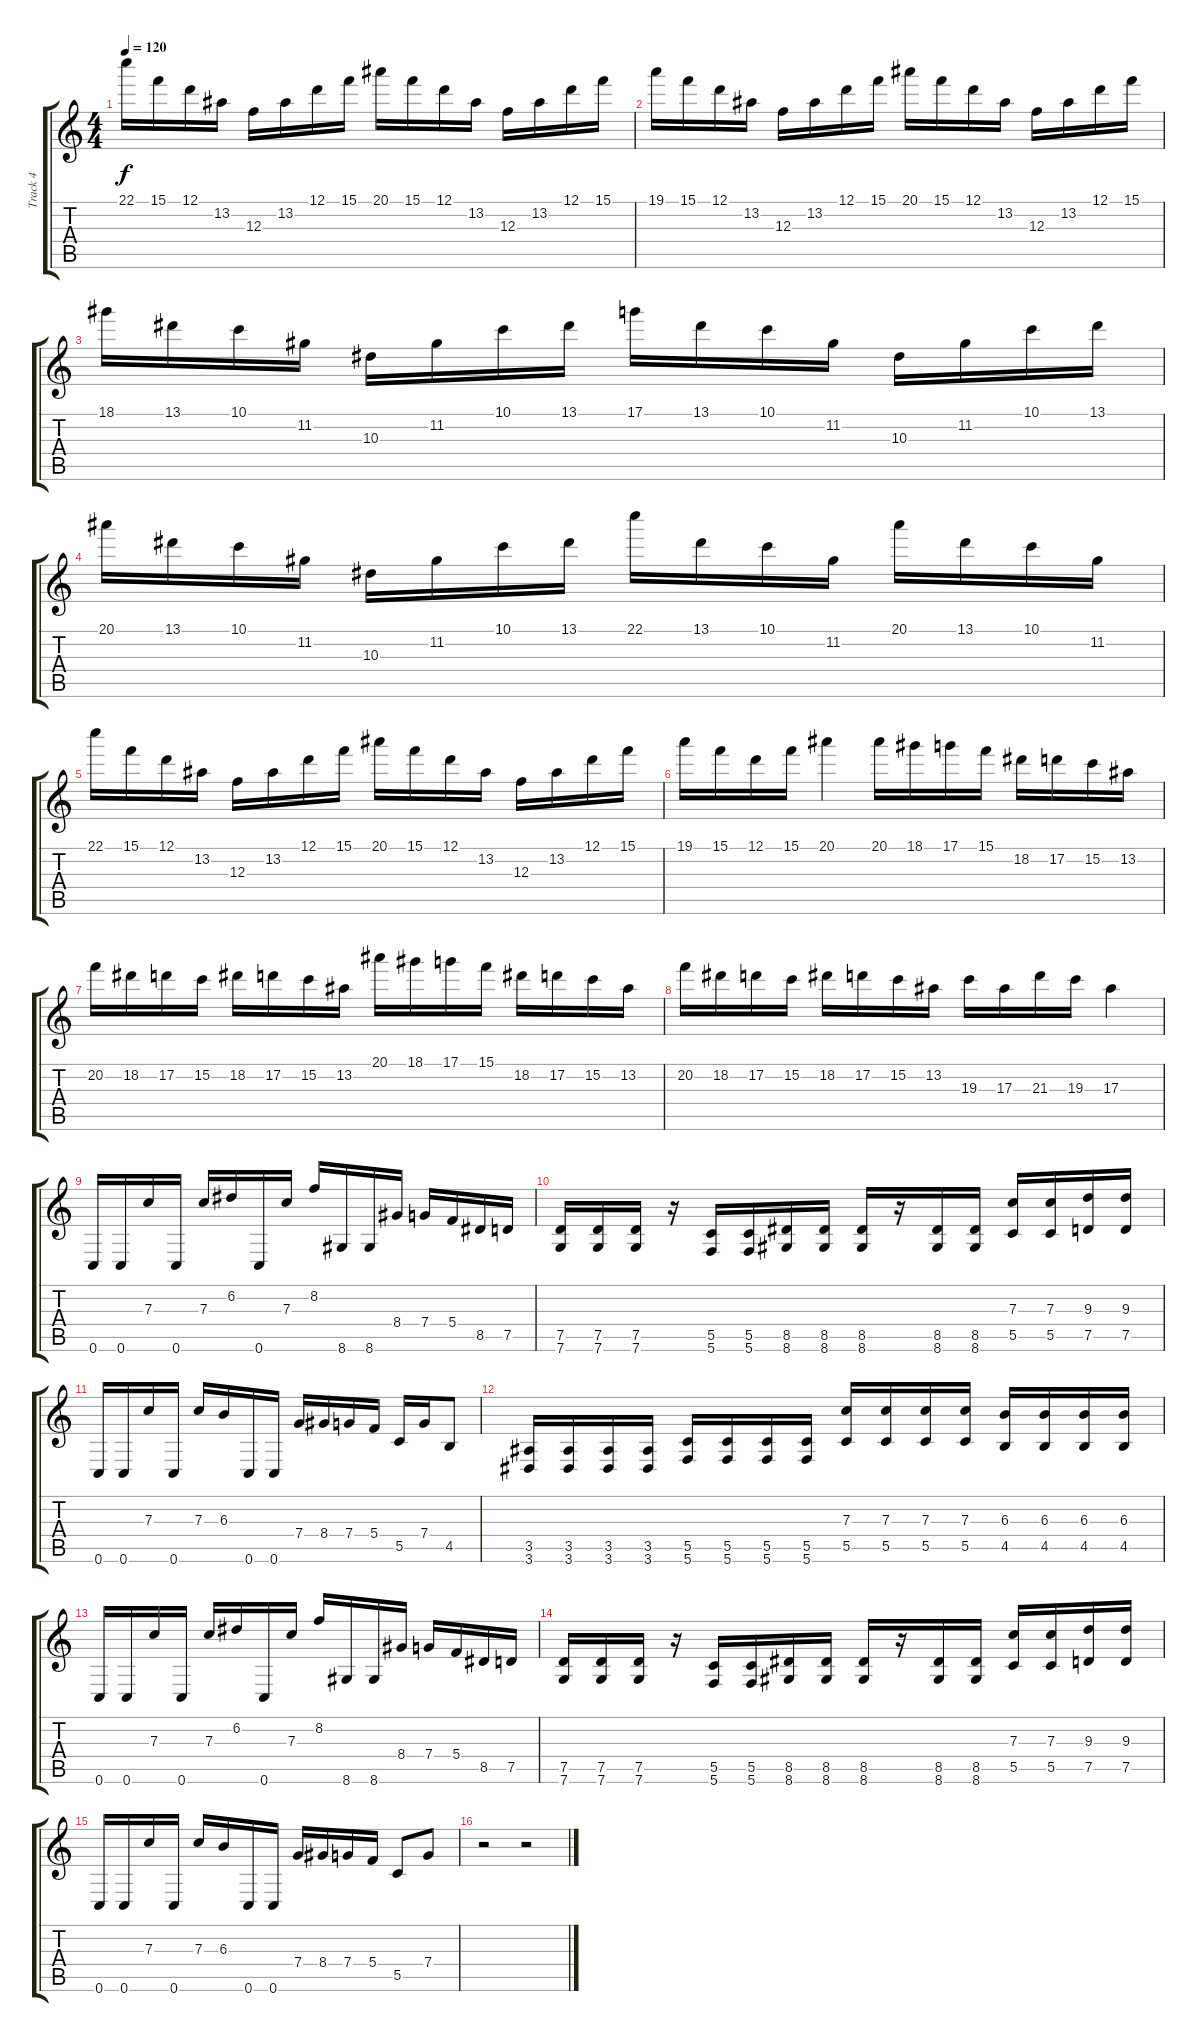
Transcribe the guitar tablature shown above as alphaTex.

\track ("Track 4" "Track 4") {instrument overdrivenguitar}
\staff {score tabs}
\tuning (D4 A3 F3 C3 G2 C2) {hide}
\ts (4 4)
\tempo 120
\clef g2
\ks c
22.1.16{dy f} 15.1.16 12.1.16 13.2.16 12.3.16 13.2.16 12.1.16 15.1.16 20.1.16 15.1.16 12.1.16 13.2.16 12.3.16 13.2.16 12.1.16 15.1.16 |
19.1.16 15.1.16 12.1.16 13.2.16 12.3.16 13.2.16 12.1.16 15.1.16 20.1.16 15.1.16 12.1.16 13.2.16 12.3.16 13.2.16 12.1.16 15.1.16 |
18.1.16 13.1.16 10.1.16 11.2.16 10.3.16 11.2.16 10.1.16 13.1.16 17.1.16 13.1.16 10.1.16 11.2.16 10.3.16 11.2.16 10.1.16 13.1.16 |
20.1.16 13.1.16 10.1.16 11.2.16 10.3.16 11.2.16 10.1.16 13.1.16 22.1.16 13.1.16 10.1.16 11.2.16 20.1.16 13.1.16 10.1.16 11.2.16 |
22.1.16 15.1.16 12.1.16 13.2.16 12.3.16 13.2.16 12.1.16 15.1.16 20.1.16 15.1.16 12.1.16 13.2.16 12.3.16 13.2.16 12.1.16 15.1.16 |
19.1.16 15.1.16 12.1.16 15.1.16 20.1.4 20.1.16 18.1.16 17.1.16 15.1.16 18.2.16 17.2.16 15.2.16 13.2.16 |
20.2.16 18.2.16 17.2.16 15.2.16 18.2.16 17.2.16 15.2.16 13.2.16 20.1.16 18.1.16 17.1.16 15.1.16 18.2.16 17.2.16 15.2.16 13.2.16 |
20.2.16 18.2.16 17.2.16 15.2.16 18.2.16 17.2.16 15.2.16 13.2.16 19.3.16 17.3.16 21.3.16 19.3.16 17.3.4 |
0.6.16 0.6.16 7.3.16 0.6.16 7.3.16 6.2.16 0.6.16 7.3.16 8.2.16 8.6.16 8.6.16 8.4.16 7.4.16 5.4.16 8.5.16 7.5.16 |
(7.5 7.6).16 (7.5 7.6).16 (7.5 7.6).16 r.16 (5.5 5.6).16 (5.5 5.6).16 (8.5 8.6).16 (8.5 8.6).16 (8.5 8.6).16 r.16 (8.5 8.6).16 (8.5 8.6).16 (7.3 5.5).16 (7.3 5.5).16 (9.3 7.5).16 (9.3 7.5).16 |
0.6.16 0.6.16 7.3.16 0.6.16 7.3.16 6.3.16 0.6.16 0.6.16 7.4.16 8.4.16 7.4.16 5.4.16 5.5.16 7.4.16 4.5.8 |
(3.5 3.6).16 (3.5 3.6).16 (3.5 3.6).16 (3.5 3.6).16 (5.5 5.6).16 (5.5 5.6).16 (5.5 5.6).16 (5.5 5.6).16 (7.3 5.5).16 (7.3 5.5).16 (7.3 5.5).16 (7.3 5.5).16 (6.3 4.5).16 (6.3 4.5).16 (6.3 4.5).16 (6.3 4.5).16 |
0.6.16 0.6.16 7.3.16 0.6.16 7.3.16 6.2.16 0.6.16 7.3.16 8.2.16 8.6.16 8.6.16 8.4.16 7.4.16 5.4.16 8.5.16 7.5.16 |
(7.5 7.6).16 (7.5 7.6).16 (7.5 7.6).16 r.16 (5.5 5.6).16 (5.5 5.6).16 (8.5 8.6).16 (8.5 8.6).16 (8.5 8.6).16 r.16 (8.5 8.6).16 (8.5 8.6).16 (7.3 5.5).16 (7.3 5.5).16 (9.3 7.5).16 (9.3 7.5).16 |
0.6.16 0.6.16 7.3.16 0.6.16 7.3.16 6.3.16 0.6.16 0.6.16 7.4.16 8.4.16 7.4.16 5.4.16 5.5.8 7.4.8 |
r.2 r.2
